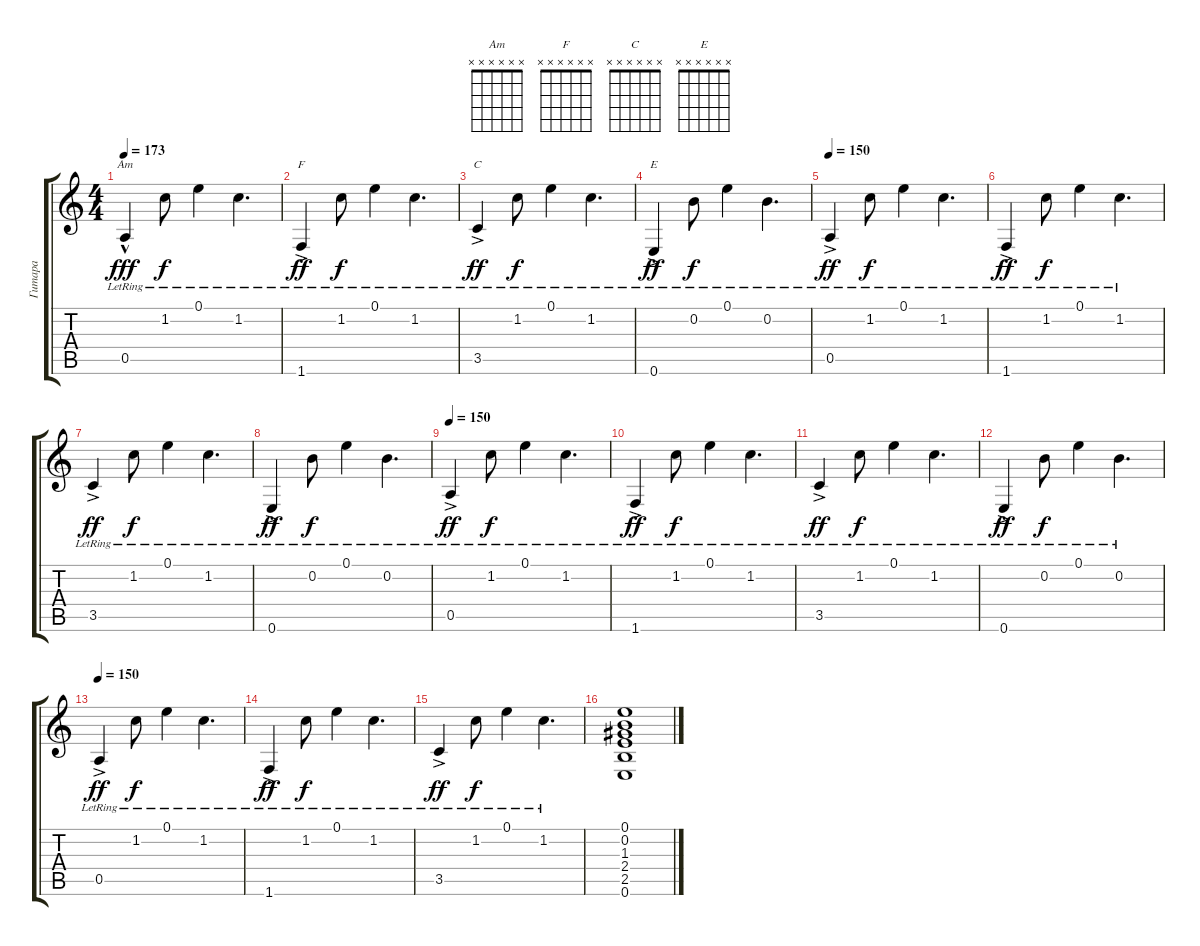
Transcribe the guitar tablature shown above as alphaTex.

\track ("Гитара" "Гитара") {instrument acousticguitarsteel}
\staff {score tabs}
\tuning (E4 B3 G3 D3 A2 E2) {hide}
\chord ("Am" x x x x x x)
\chord ("F" x x x x x x)
\chord ("C" x x x x x x)
\chord ("E" x x x x x x)
\ts (4 4)
\tempo 173
\tempo 150
\tempo 173
\clef g2
\ks c
0.5{hac lr}.4{ch "Am" dy fff volume 6 instrument acousticguitarsteel} 1.2{lr}.8{dy f} 0.1{lr}.4 1.2{lr}.4{d} |
1.6{ac lr}.4{ch "F" dy ff} 1.2{lr}.8{dy f} 0.1{lr}.4 1.2{lr}.4{d} |
3.5{ac lr}.4{ch "C" dy ff} 1.2{lr}.8{dy f} 0.1{lr}.4 1.2{lr}.4{d} |
0.6{ac lr}.4{ch "E" dy ff} 0.2{lr}.8{dy f} 0.1{lr}.4 0.2{lr}.4{d} |
\tempo 150
0.5{ac lr}.4{dy ff} 1.2{lr}.8{dy f} 0.1{lr}.4 1.2{lr}.4{d} |
1.6{ac lr}.4{dy ff} 1.2{lr}.8{dy f} 0.1{lr}.4 1.2{lr}.4{d} |
3.5{ac lr}.4{dy ff} 1.2{lr}.8{dy f} 0.1{lr}.4 1.2{lr}.4{d} |
0.6{ac lr}.4{dy ff} 0.2{lr}.8{dy f} 0.1{lr}.4 0.2{lr}.4{d} |
\tempo 150
0.5{ac lr}.4{dy ff} 1.2{lr}.8{dy f} 0.1{lr}.4 1.2{lr}.4{d} |
1.6{ac lr}.4{dy ff} 1.2{lr}.8{dy f} 0.1{lr}.4 1.2{lr}.4{d} |
3.5{ac lr}.4{dy ff} 1.2{lr}.8{dy f} 0.1{lr}.4 1.2{lr}.4{d} |
0.6{ac lr}.4{dy ff} 0.2{lr}.8{dy f} 0.1{lr}.4 0.2{lr}.4{d} |
\tempo 150
0.5{ac lr}.4{dy ff} 1.2{lr}.8{dy f} 0.1{lr}.4 1.2{lr}.4{d} |
1.6{ac lr}.4{dy ff} 1.2{lr}.8{dy f} 0.1{lr}.4 1.2{lr}.4{d} |
3.5{ac lr}.4{dy ff} 1.2{lr}.8{dy f} 0.1{lr}.4 1.2{lr}.4{d} |
(0.1 0.2 1.3 2.4 2.5 0.6).1
